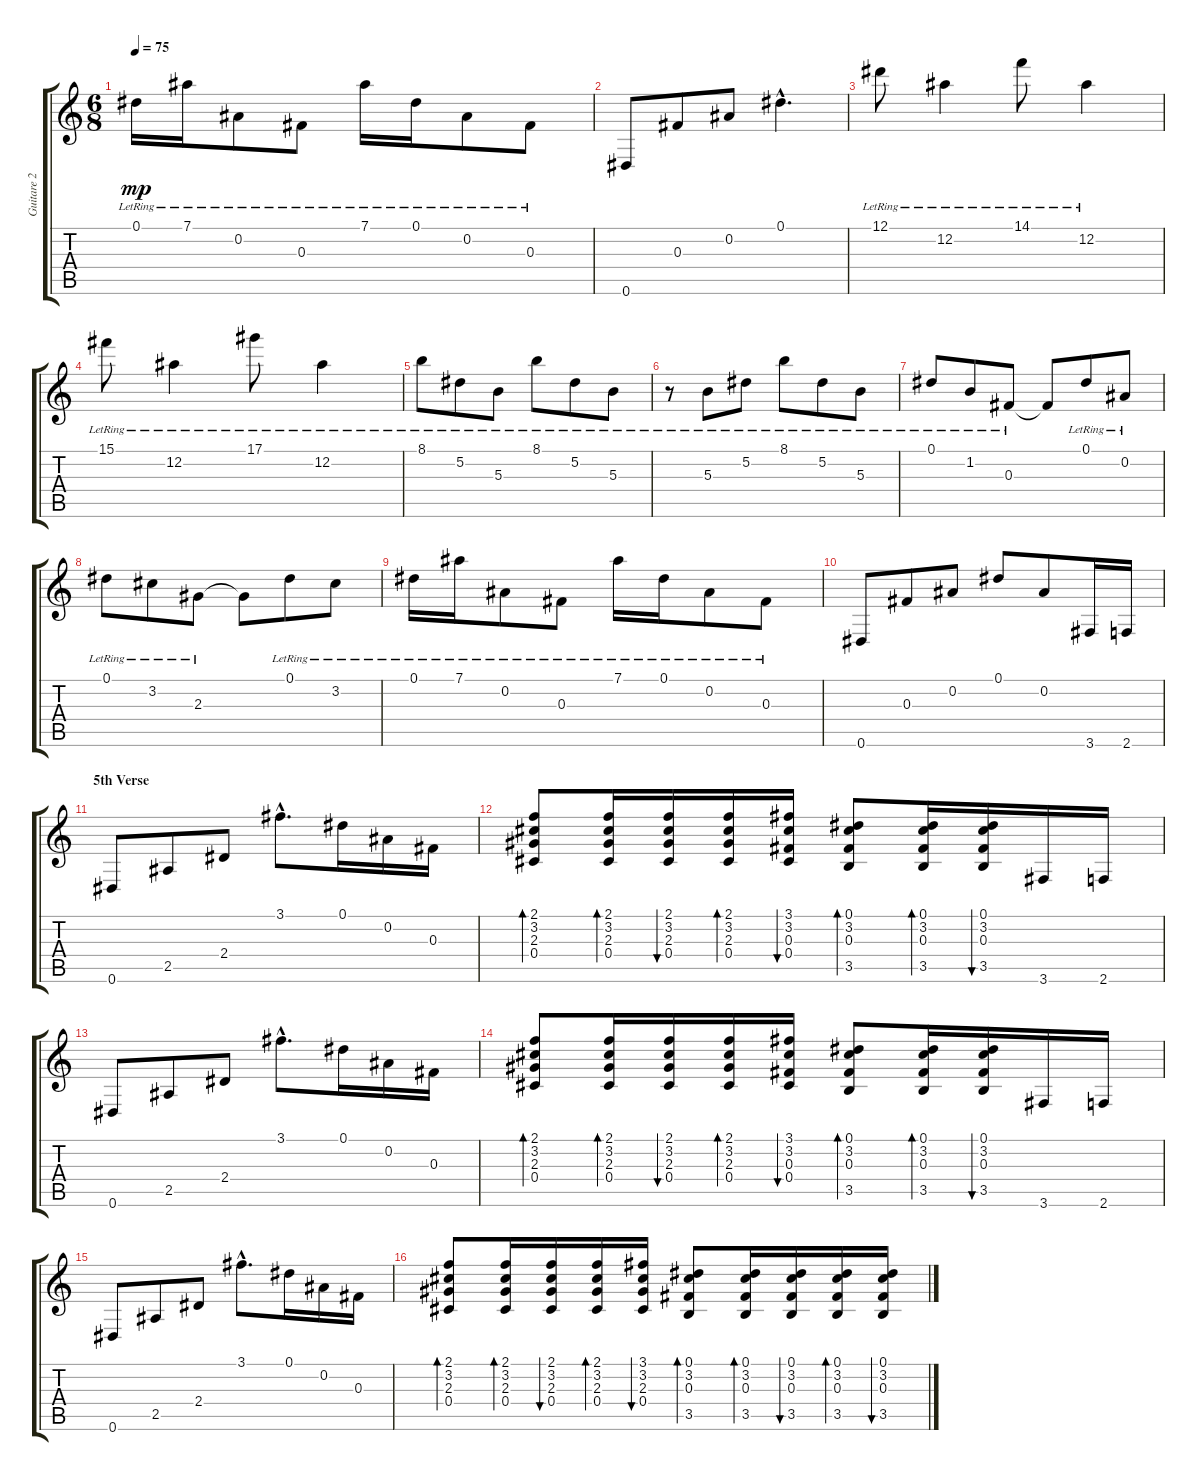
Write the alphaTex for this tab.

\track ("Guitare 2 ( James Hetfield )" "Guitare 2 ") {instrument acousticguitarsteel}
\staff {score tabs}
\tuning (Eb4 Bb3 Gb3 Db3 Ab2 Eb2) {hide}
\ts (6 8)
\tempo 75
\clef g2
\ks c
0.1{lr}.16{dy mp} 7.1{lr}.16 0.2{lr}.8 0.3{lr}.8 7.1{lr}.16 0.1{lr}.16 0.2{lr}.8 0.3{lr}.8 |
0.6.8 0.3.8 0.2.8 0.1{hac}.4{d} |
12.1{lr}.8 12.2{lr}.4 14.1{lr}.8 12.2{lr}.4 |
15.1{lr}.8 12.2{lr}.4 17.1{lr}.8 12.2{lr}.4 |
8.1{lr}.8 5.2{lr}.8 5.3{lr}.8 8.1{lr}.8 5.2{lr}.8 5.3{lr}.8 |
r.8 5.3{lr}.8 5.2{lr}.8 8.1{lr}.8 5.2{lr}.8 5.3{lr}.8 |
0.1{lr}.8 1.2{lr}.8 0.3{lr}.8 0.3{t}.8 0.1{lr}.8 0.2{lr}.8 |
0.1{lr}.8 3.2{lr}.8 2.3{lr}.8 2.3{t}.8 0.1{lr}.8 3.2{lr}.8 |
0.1{lr}.16 7.1{lr}.16 0.2{lr}.8 0.3{lr}.8 7.1{lr}.16 0.1{lr}.16 0.2{lr}.8 0.3{lr}.8 |
0.6.8 0.3.8 0.2.8 0.1.8 0.2.8 3.6.16 2.6.16 |
\section ("" "5th Verse")
0.6.8{volume 16} 2.5.8 2.4.8 3.1{hac}.8{d} 0.1.16 0.2.16 0.3.16 |
(2.1 3.2 2.3 0.4).8{bd 30} (2.1 3.2 2.3 0.4).16{bd 30} (2.1 3.2 2.3 0.4).16{bu 30} (2.1 3.2 2.3 0.4).16{bd 30} (3.1 3.2 0.3 0.4).16{bu 30} (0.1 3.2 0.3 3.5).8{bd 30} (0.1 3.2 0.3 3.5).16{bd 30} (0.1 3.2 0.3 3.5).16{bu 30} 3.6.16 2.6.16 |
0.6.8 2.5.8 2.4.8 3.1{hac}.8{d} 0.1.16 0.2.16 0.3.16 |
(2.1 3.2 2.3 0.4).8{bd 30} (2.1 3.2 2.3 0.4).16{bd 30} (2.1 3.2 2.3 0.4).16{bu 30} (2.1 3.2 2.3 0.4).16{bd 30} (3.1 3.2 0.3 0.4).16{bu 30} (0.1 3.2 0.3 3.5).8{bd 30} (0.1 3.2 0.3 3.5).16{bd 30} (0.1 3.2 0.3 3.5).16{bu 30} 3.6.16 2.6.16 |
0.6.8 2.5.8 2.4.8 3.1{hac}.8{d} 0.1.16 0.2.16 0.3.16 |
(2.1 3.2 2.3 0.4).8{bd 30} (2.1 3.2 2.3 0.4).16{bd 30} (2.1 3.2 2.3 0.4).16{bu 30} (2.1 3.2 2.3 0.4).16{bd 30} (3.1 3.2 2.3 0.4).16{bu 30} (0.1 3.2 0.3 3.5).8{bd 30} (0.1 3.2 0.3 3.5).16{bd 30} (0.1 3.2 0.3 3.5).16{bu 30} (0.1 3.2 0.3 3.5).16{bd 30} (0.1 3.2 0.3 3.5).16{bu 30}
